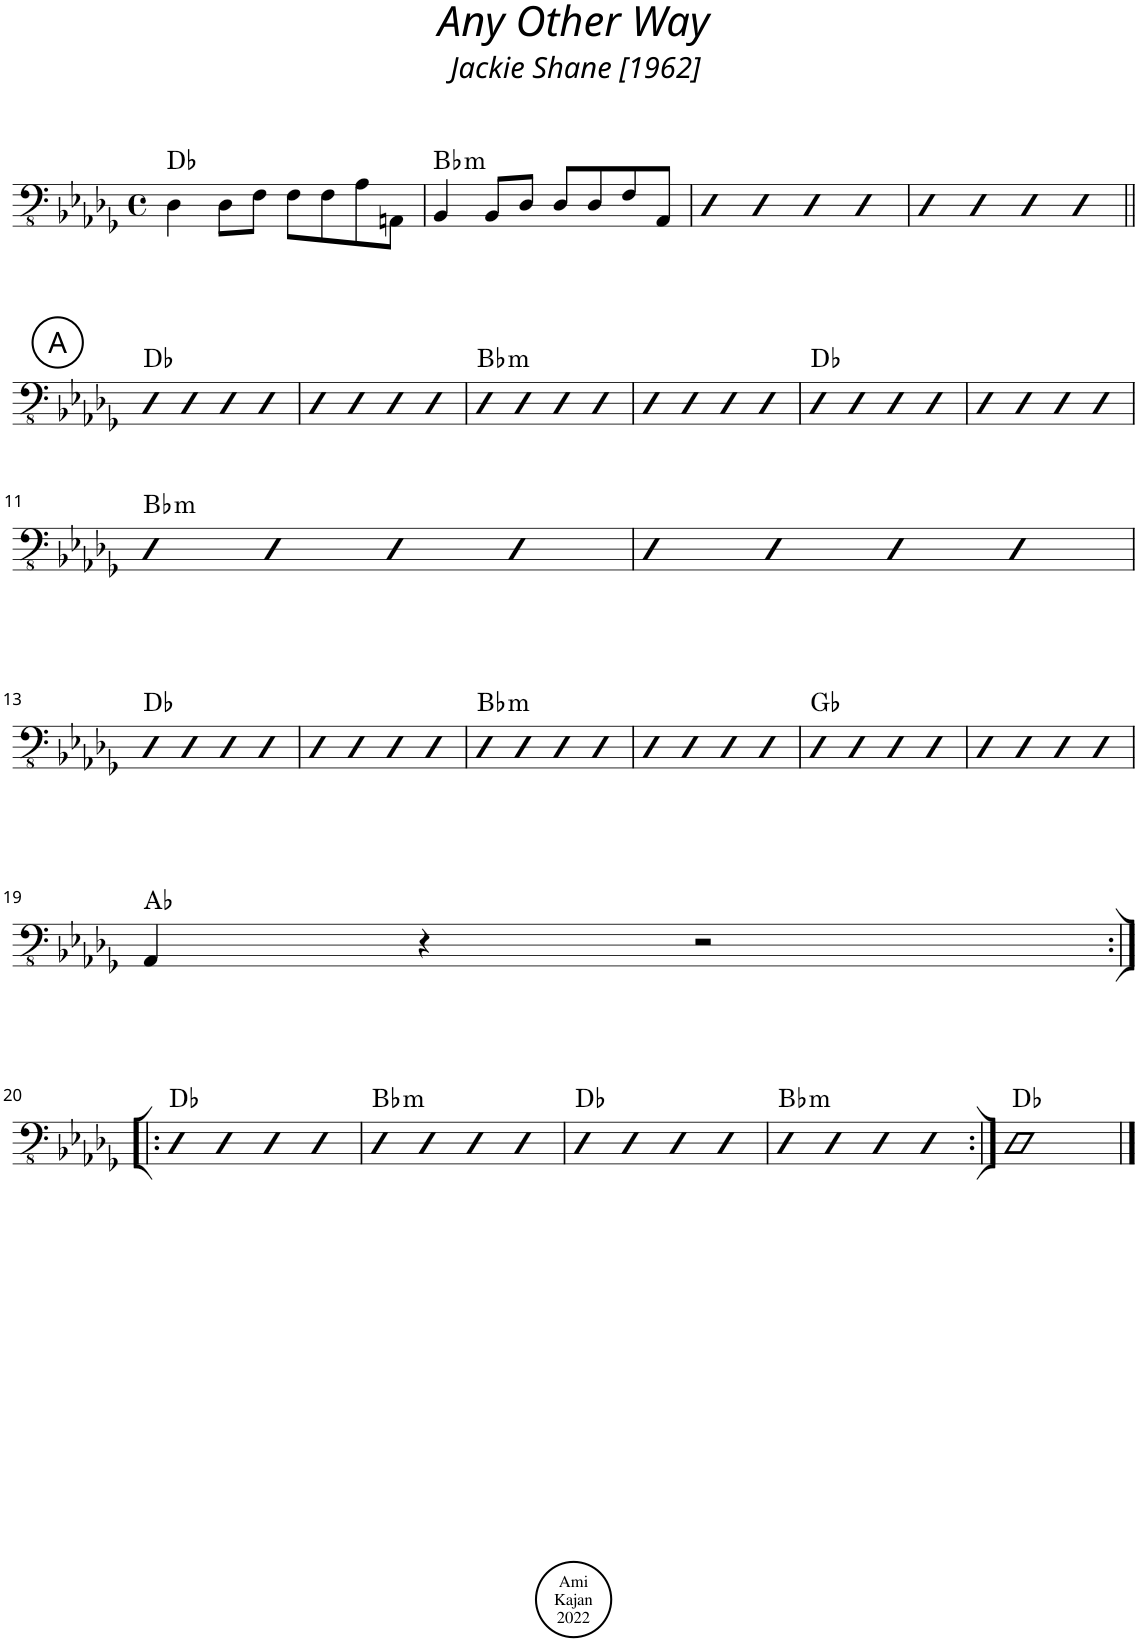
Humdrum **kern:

**kern	**harte
*part1	*part1
*staff1	*
*I"Acoustic Bass	*
*I'Bass	*
*clefFv4	*
*k[b-e-a-d-g-]	*
*M4/4	*
*met(c)	*
=1	=1
4DD-\	Db:maj
8DD-\L	.
8FF\J	.
8FF\L	.
8FF\	.
8AA-\	.
8AAAn\J	.
=2	=2
!	!LO:H:kt=m
4BBB-/	Bb:min
8BBB-/L	.
8DD-/J	.
8DD-/L	.
8DD-/	.
8FF/	.
8AAA-/J	.
=3	=3
4DD-	.
4DD-	.
4DD-	.
4DD-	.
=4	=4
4DD-	.
4DD-	.
4DD-	.
4DD-	.
!!LO:LB:g=z
!!LO:REH:place=s1:a:cj:enc=circle:fs=14:t=A
=5||	=5||
4DD-	Db:maj
4DD-	.
4DD-	.
4DD-	.
=6	=6
4DD-	.
4DD-	.
4DD-	.
4DD-	.
=7	=7
!	!LO:H:kt=m
4DD-	Bb:min
4DD-	.
4DD-	.
4DD-	.
=8	=8
4DD-	.
4DD-	.
4DD-	.
4DD-	.
=9	=9
4DD-	Db:maj
4DD-	.
4DD-	.
4DD-	.
=10	=10
4DD-	.
4DD-	.
4DD-	.
4DD-	.
!!LO:LB:g=z
=11	=11
!	!LO:H:kt=m
4DD-	Bb:min
4DD-	.
4DD-	.
4DD-	.
=12	=12
4DD-	.
4DD-	.
4DD-	.
4DD-	.
!!LO:LB:g=z
=13	=13
4DD-	Db:maj
4DD-	.
4DD-	.
4DD-	.
=14	=14
4DD-	.
4DD-	.
4DD-	.
4DD-	.
=15	=15
!	!LO:H:kt=m
4DD-	Bb:min
4DD-	.
4DD-	.
4DD-	.
=16	=16
4DD-	.
4DD-	.
4DD-	.
4DD-	.
=17	=17
4DD-	Gb:maj
4DD-	.
4DD-	.
4DD-	.
=18	=18
4DD-	.
4DD-	.
4DD-	.
4DD-	.
!!LO:LB:g=z
=19	=19
4AAA-/	Ab:maj
4r	.
2r	.
!!LO:LB:g=z
=20:|!|:	=20:|!|:
4DD-	Db:maj
4DD-	.
4DD-	.
4DD-	.
=21	=21
!	!LO:H:kt=m
4DD-	Bb:min
4DD-	.
4DD-	.
4DD-	.
=22	=22
4DD-	Db:maj
4DD-	.
4DD-	.
4DD-	.
=23	=23
!	!LO:H:kt=m
4DD-	Bb:min
4DD-	.
4DD-	.
4DD-	.
=24:|!	=24:|!
1DD-	Db:maj
==	==
*-	*-
